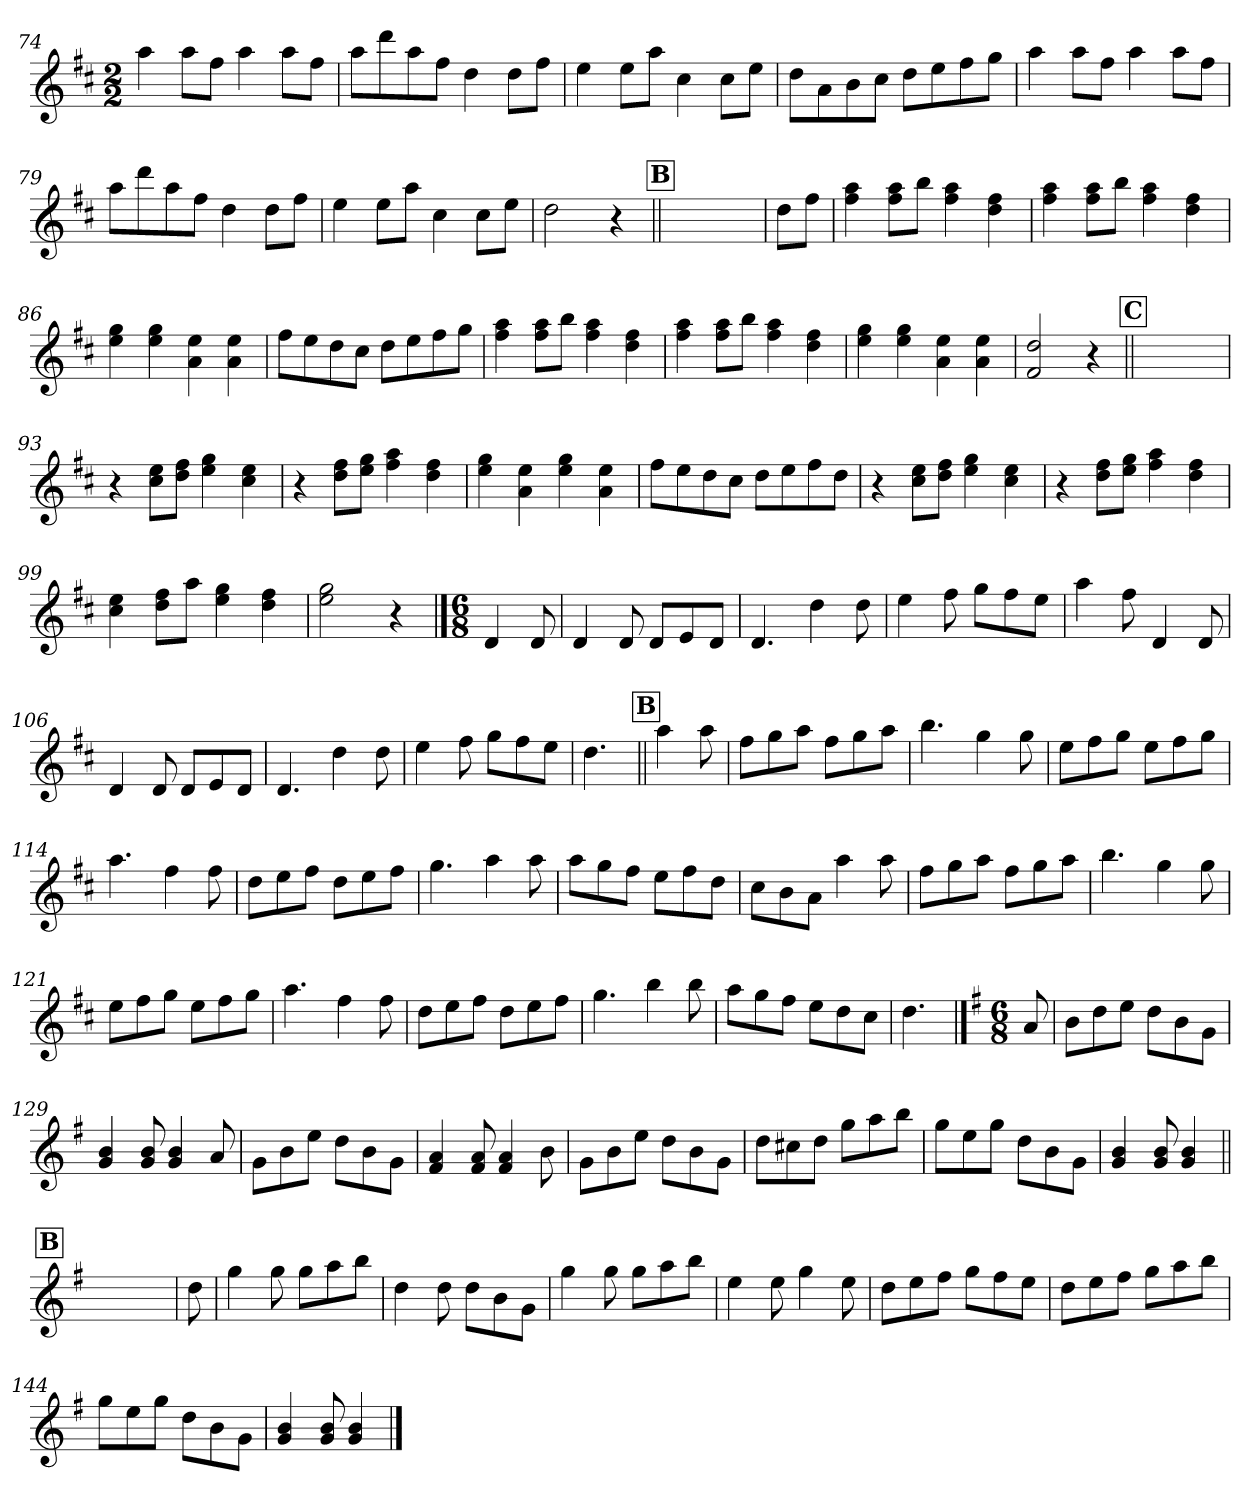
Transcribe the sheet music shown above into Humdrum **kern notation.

**kern
*part1
*staff1
*clefG2
*k[f#c#]
*D:
*M2/2
=74
4aa\
8aa\L
8ff#\J
4aa\
8aa\L
8ff#\J
=75
8aa\L
8ddd\
8aa\
8ff#\J
4dd\
8dd\L
8ff#\J
=76
4ee\
8ee\L
8aa\J
4cc#\
8cc#\L
8ee\J
=77
8dd\L
8a\
8b\
8cc#\J
8dd\L
8ee\
8ff#\
8gg\J
!!LO:LB:g=z
=78
4aa\
8aa\L
8ff#\J
4aa\
8aa\L
8ff#\J
=79
8aa\L
8ddd\
8aa\
8ff#\J
4dd\
8dd\L
8ff#\J
=80
4ee\
8ee\L
8aa\J
4cc#\
8cc#\L
8ee\J
=81
2dd\
4r
!!LO:REH:place=s1:a:B:fs=14:t=B
=82||
1ryy
=83
8dd\L
8ff#\J
=84
4ff#\ 4aa\
8ff#\ 8aa\L
8bb\J
4ff#\ 4aa\
4dd\ 4ff#\
=85
4ff#\ 4aa\
8ff#\ 8aa\L
8bb\J
4ff#\ 4aa\
4dd\ 4ff#\
!!LO:PB:g=z
=86
4ee\ 4gg\
4ee\ 4gg\
4a\ 4ee\
4a\ 4ee\
=87
8ff#\L
8ee\
8dd\
8cc#\J
8dd\L
8ee\
8ff#\
8gg\J
=88
4ff#\ 4aa\
8ff#\ 8aa\L
8bb\J
4ff#\ 4aa\
4dd\ 4ff#\
=89
4ff#\ 4aa\
8ff#\ 8aa\L
8bb\J
4ff#\ 4aa\
4dd\ 4ff#\
=90
4ee\ 4gg\
4ee\ 4gg\
4a\ 4ee\
4a\ 4ee\
=91
2f#/ 2dd/
4r
!!LO:REH:place=s1:a:B:fs=14:t=C
=92||
1ryy
=93
4r
8cc#\ 8ee\L
8dd\ 8ff#\J
4ee\ 4gg\
4cc#\ 4ee\
!!LO:LB:g=z
=94
4r
8dd\ 8ff#\L
8ee\ 8gg\J
4ff#\ 4aa\
4dd\ 4ff#\
=95
4ee\ 4gg\
4a\ 4ee\
4ee\ 4gg\
4a\ 4ee\
=96
8ff#\L
8ee\
8dd\
8cc#\J
8dd\L
8ee\
8ff#\
8dd\J
=97
4r
8cc#\ 8ee\L
8dd\ 8ff#\J
4ee\ 4gg\
4cc#\ 4ee\
=98
4r
8dd\ 8ff#\L
8ee\ 8gg\J
4ff#\ 4aa\
4dd\ 4ff#\
=99
4cc#\ 4ee\
8dd\ 8ff#\L
8aa\J
4ee\ 4gg\
4dd\ 4ff#\
=100
2ee\ 2gg\
4r
==101
!!LO:REH:place=s1:a:B:fs=14:t=A
*M6/8
*MM165
4d/
8d/
!!LO:LB:g=z
=102
4d/
8d/
8d/L
8e/
8d/J
=103
4.d/
4dd\
8dd\
=104
4ee\
8ff#\
8gg\L
8ff#\
8ee\J
=105
4aa\
8ff#\
4d/
8d/
=106
4d/
8d/
8d/L
8e/
8d/J
=107
4.d/
4dd\
8dd\
=108
4ee\
8ff#\
8gg\L
8ff#\
8ee\J
=109
4.dd\
!!LO:REH:place=s1:a:B:fs=14:t=B
=110||
4aa\
8aa\
!!LO:LB:g=z
=111
8ff#\L
8gg\
8aa\J
8ff#\L
8gg\
8aa\J
=112
4.bb\
4gg\
8gg\
=113
8ee\L
8ff#\
8gg\J
8ee\L
8ff#\
8gg\J
=114
4.aa\
4ff#\
8ff#\
=115
8dd\L
8ee\
8ff#\J
8dd\L
8ee\
8ff#\J
=116
4.gg\
4aa\
8aa\
=117
8aa\L
8gg\
8ff#\J
8ee\L
8ff#\
8dd\J
=118
8cc#\L
8b\
8a\J
4aa\
8aa\
!!LO:LB:g=z
=119
8ff#\L
8gg\
8aa\J
8ff#\L
8gg\
8aa\J
=120
4.bb\
4gg\
8gg\
=121
8ee\L
8ff#\
8gg\J
8ee\L
8ff#\
8gg\J
=122
4.aa\
4ff#\
8ff#\
=123
8dd\L
8ee\
8ff#\J
8dd\L
8ee\
8ff#\J
=124
4.gg\
4bb\
8bb\
=125
8aa\L
8gg\
8ff#\J
8ee\L
8dd\
8cc#\J
=126
4.dd\
==127
!!LO:REH:place=s1:a:B:fs=14:t=A
*k[f#]
*G:
*M6/8
*MM165
8a/
!!LO:LB:g=z
=128
8b\L
8dd\
8ee\J
8dd\L
8b\
8g\J
=129
4g/ 4b/
8g/ 8b/
4g/ 4b/
8a/
=130
8g\L
8b\
8ee\J
8dd\L
8b\
8g\J
=131
4f#/ 4a/
8f#/ 8a/
4f#/ 4a/
8b\
=132
8g\L
8b\
8ee\J
8dd\L
8b\
8g\J
=133
8dd\L
8cc#X\
8dd\J
8gg\L
8aa\
8bb\J
=134
8gg\L
8ee\
8gg\J
8dd\L
8b\
8g\J
=135
4g/ 4b/
8g/ 8b/
4g/ 4b/
!!LO:LB:g=z
!!LO:REH:place=s1:a:B:fs=14:t=B
=136||
2.ryy
=137
8dd\
=138
4gg\
8gg\
8gg\L
8aa\
8bb\J
=139
4dd\
8dd\
8dd\L
8b\
8g\J
=140
4gg\
8gg\
8gg\L
8aa\
8bb\J
=141
4ee\
8ee\
4gg\
8ee\
=142
8dd\L
8ee\
8ff#\J
8gg\L
8ff#\
8ee\J
=143
8dd\L
8ee\
8ff#\J
8gg\L
8aa\
8bb\J
=144
8gg\L
8ee\
8gg\J
8dd\L
8b\
8g\J
!!LO:LB:g=z
=145
4g/ 4b/
8g/ 8b/
4g/ 4b/
==
*-
